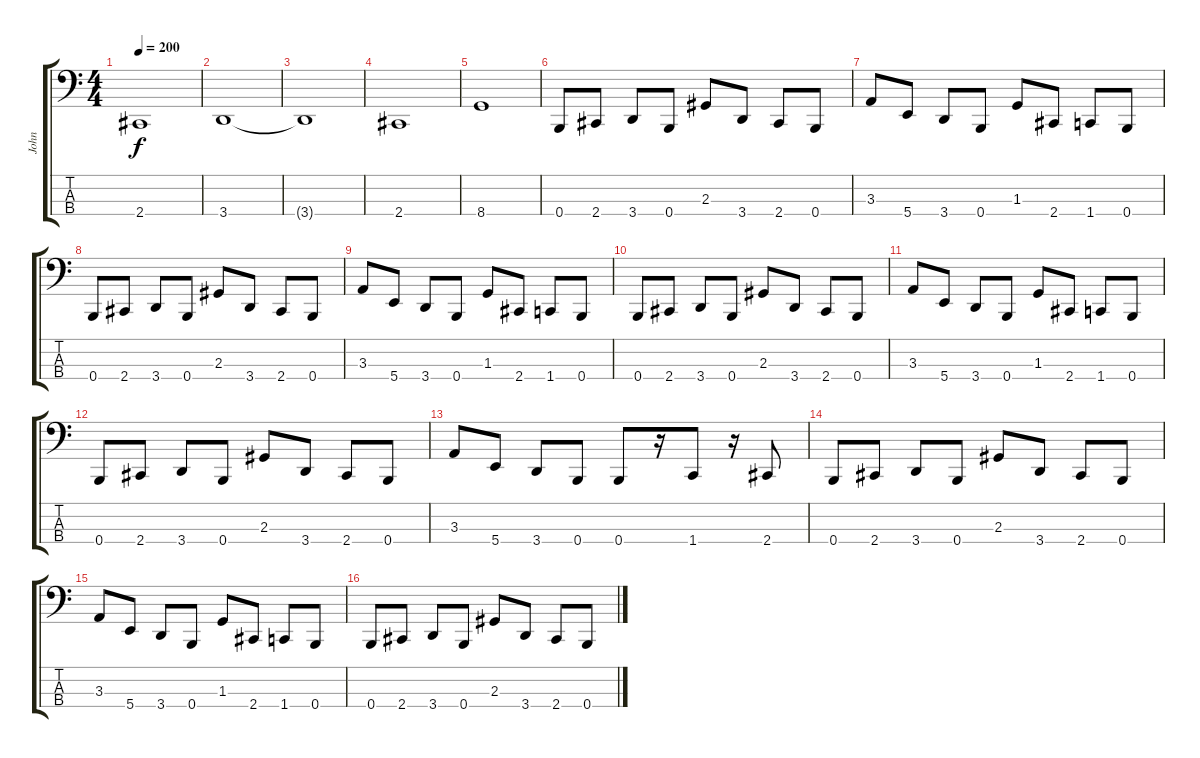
\track ("John" "John") {instrument electricbasspick}
\staff {score tabs}
\tuning (E2 B1 Gb1 B0) {hide}
\ts (4 4)
\tempo 200
\clef f4
\ks c
2.4{t}.1{dy f} |
3.4.1 |
3.4{t}.1 |
2.4.1 |
8.4.1 |
0.4.8 2.4.8 3.4.8 0.4.8 2.3.8 3.4.8 2.4.8 0.4.8 |
3.3.8 5.4.8 3.4.8 0.4.8 1.3.8 2.4.8 1.4.8 0.4.8 |
0.4.8 2.4.8 3.4.8 0.4.8 2.3.8 3.4.8 2.4.8 0.4.8 |
3.3.8 5.4.8 3.4.8 0.4.8 1.3.8 2.4.8 1.4.8 0.4.8 |
0.4.8 2.4.8 3.4.8 0.4.8 2.3.8 3.4.8 2.4.8 0.4.8 |
3.3.8 5.4.8 3.4.8 0.4.8 1.3.8 2.4.8 1.4.8 0.4.8 |
0.4.8 2.4.8 3.4.8 0.4.8 2.3.8 3.4.8 2.4.8 0.4.8 |
3.3.8 5.4.8 3.4.8 0.4.8 0.4.8 r.16 1.4.8 r.16 2.4.8 |
0.4.8 2.4.8 3.4.8 0.4.8 2.3.8 3.4.8 2.4.8 0.4.8 |
3.3.8 5.4.8 3.4.8 0.4.8 1.3.8 2.4.8 1.4.8 0.4.8 |
0.4.8 2.4.8 3.4.8 0.4.8 2.3.8 3.4.8 2.4.8 0.4.8
